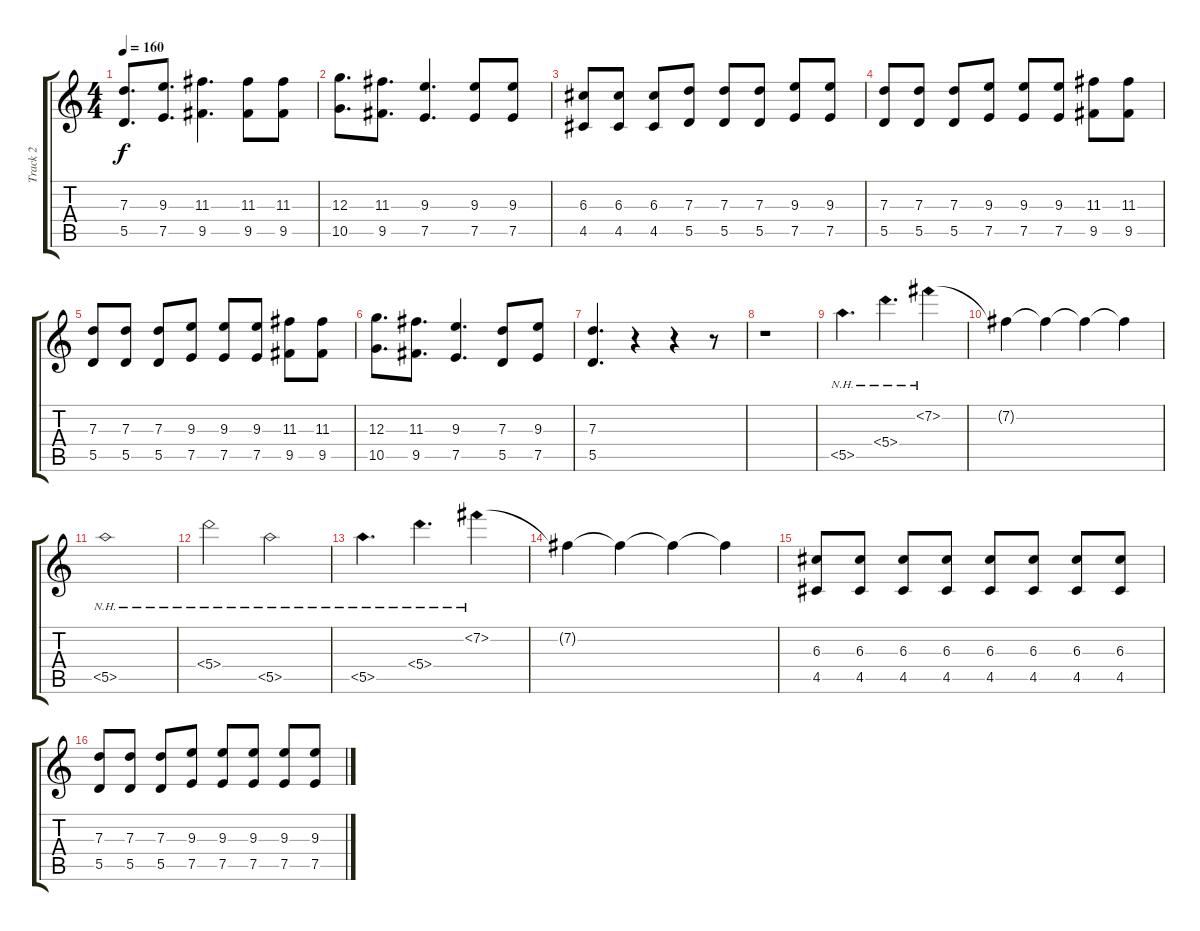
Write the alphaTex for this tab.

\track ("Track 2" "Track 2") {instrument distortionguitar}
\staff {score tabs}
\tuning (E4 B3 G3 D3 A2 E2) {hide}
\ts (4 4)
\tempo 160
\clef g2
\ks c
(7.3 5.5).8{d dy f} (9.3 7.5).8{d} (11.3 9.5).4{d} (11.3 9.5).8 (11.3 9.5).8 |
(12.3 10.5).8{d} (11.3 9.5).8{d} (9.3 7.5).4{d} (9.3 7.5).8 (9.3 7.5).8 |
(6.3 4.5).8 (6.3 4.5).8 (6.3 4.5).8 (7.3 5.5).8 (7.3 5.5).8 (7.3 5.5).8 (9.3 7.5).8 (9.3 7.5).8 |
(7.3 5.5).8 (7.3 5.5).8 (7.3 5.5).8 (9.3 7.5).8 (9.3 7.5).8 (9.3 7.5).8 (11.3 9.5).8 (11.3 9.5).8 |
(7.3 5.5).8 (7.3 5.5).8 (7.3 5.5).8 (9.3 7.5).8 (9.3 7.5).8 (9.3 7.5).8 (11.3 9.5).8 (11.3 9.5).8 |
(12.3 10.5).8{d} (11.3 9.5).8{d} (9.3 7.5).4{d} (7.3 5.5).8 (9.3 7.5).8 |
(7.3 5.5).4{d} r.4 r.4 r.8 |
r.1 |
5.5{nh}.4{d} 5.4{nh}.4{d} 7.2{nh}.4 |
7.2{t}.4 7.2{t}.4 7.2{t}.4 7.2{t}.4 |
5.5{nh}.1 |
5.4{nh}.2 5.5{nh}.2 |
5.5{nh}.4{d} 5.4{nh}.4{d} 7.2{nh}.4 |
7.2{t}.4 7.2{t}.4 7.2{t}.4 7.2{t}.4 |
(6.3 4.5).8 (6.3 4.5).8 (6.3 4.5).8 (6.3 4.5).8 (6.3 4.5).8 (6.3 4.5).8 (6.3 4.5).8 (6.3 4.5).8 |
(7.3 5.5).8 (7.3 5.5).8 (7.3 5.5).8 (9.3 7.5).8 (9.3 7.5).8 (9.3 7.5).8 (9.3 7.5).8 (9.3 7.5).8
